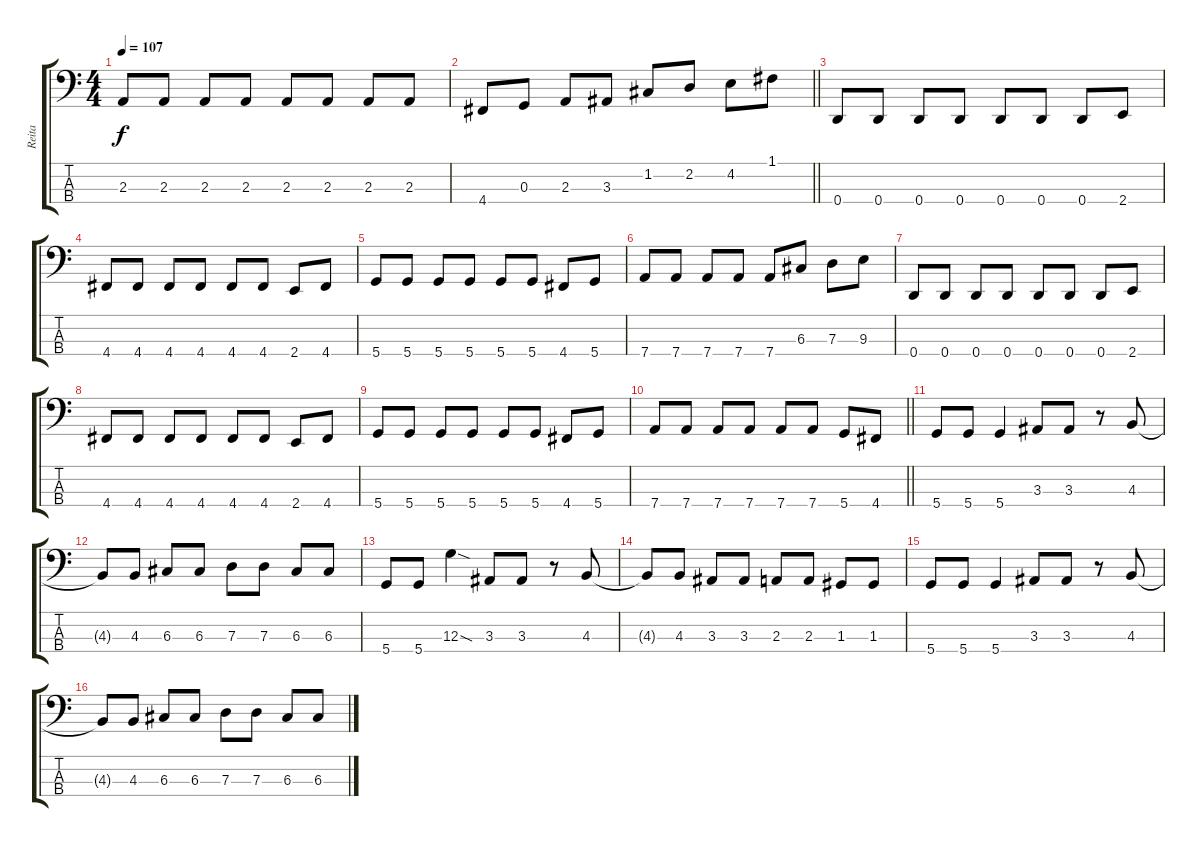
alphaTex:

\track ("Reita" "Reita") {instrument electricbasspick}
\staff {score tabs}
\tuning (F2 C2 G1 D1) {hide}
\ts (4 4)
\tempo 107
\clef f4
\ks c
2.3.8{dy f} 2.3.8 2.3.8 2.3.8 2.3.8 2.3.8 2.3.8 2.3.8 |
\barLineRight lightlight
4.4.8 0.3.8 2.3.8 3.3.8 1.2.8 2.2.8 4.2.8 1.1.8 |
0.4.8 0.4.8 0.4.8 0.4.8 0.4.8 0.4.8 0.4.8 2.4.8 |
4.4.8 4.4.8 4.4.8 4.4.8 4.4.8 4.4.8 2.4.8 4.4.8 |
5.4.8 5.4.8 5.4.8 5.4.8 5.4.8 5.4.8 4.4.8 5.4.8 |
7.4.8 7.4.8 7.4.8 7.4.8 7.4.8 6.3.8 7.3.8 9.3.8 |
0.4.8 0.4.8 0.4.8 0.4.8 0.4.8 0.4.8 0.4.8 2.4.8 |
4.4.8 4.4.8 4.4.8 4.4.8 4.4.8 4.4.8 2.4.8 4.4.8 |
5.4.8 5.4.8 5.4.8 5.4.8 5.4.8 5.4.8 4.4.8 5.4.8 |
\barLineRight lightlight
7.4.8 7.4.8 7.4.8 7.4.8 7.4.8 7.4.8 5.4.8 4.4.8 |
5.4.8 5.4.8 5.4.4 3.3.8 3.3.8 r.8 4.3.8 |
4.3{t}.8 4.3.8 6.3.8 6.3.8 7.3.8 7.3.8 6.3.8 6.3.8 |
5.4.8 5.4.8 12.3{sod}.4 3.3.8 3.3.8 r.8 4.3.8 |
4.3{t}.8 4.3.8 3.3.8 3.3.8 2.3.8 2.3.8 1.3.8 1.3.8 |
5.4.8 5.4.8 5.4.4 3.3.8 3.3.8 r.8 4.3.8 |
4.3{t}.8 4.3.8 6.3.8 6.3.8 7.3.8 7.3.8 6.3.8 6.3.8
